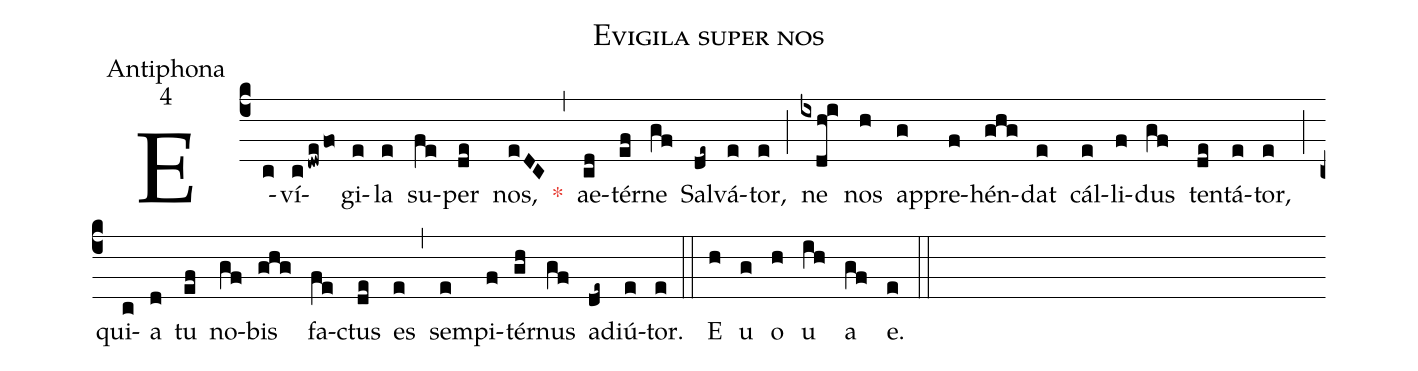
name:Evigila super nos;
office-part:Antiphona;
mode:4;
%%
(c4)E(c)ví(cdwefo)gi(e)la(e) su(fe)per(de) nos,(eDC) <c>*</c>(,) ae(cd)tér(ef)ne(gf) Sal(de~)vá(e)tor,(e) (;)
ne(ixdh!i) nos(h) ap(g)pre(f)hén(ghg)dat(e) cál(e)li(f)dus(gf) ten(de)tá(e)tor,(e) (;)
qui(c)a(d) tu(ef) no(gf)bis(ghg) fa(fe)ctus(de) es(e) (,) sem(e)pi(f)tér(gh)nus(gf) ad(de~)iú(e)tor.(e) (::) E(h) u(g) o(h) u(ih) a(gf) e.(e) (::)
